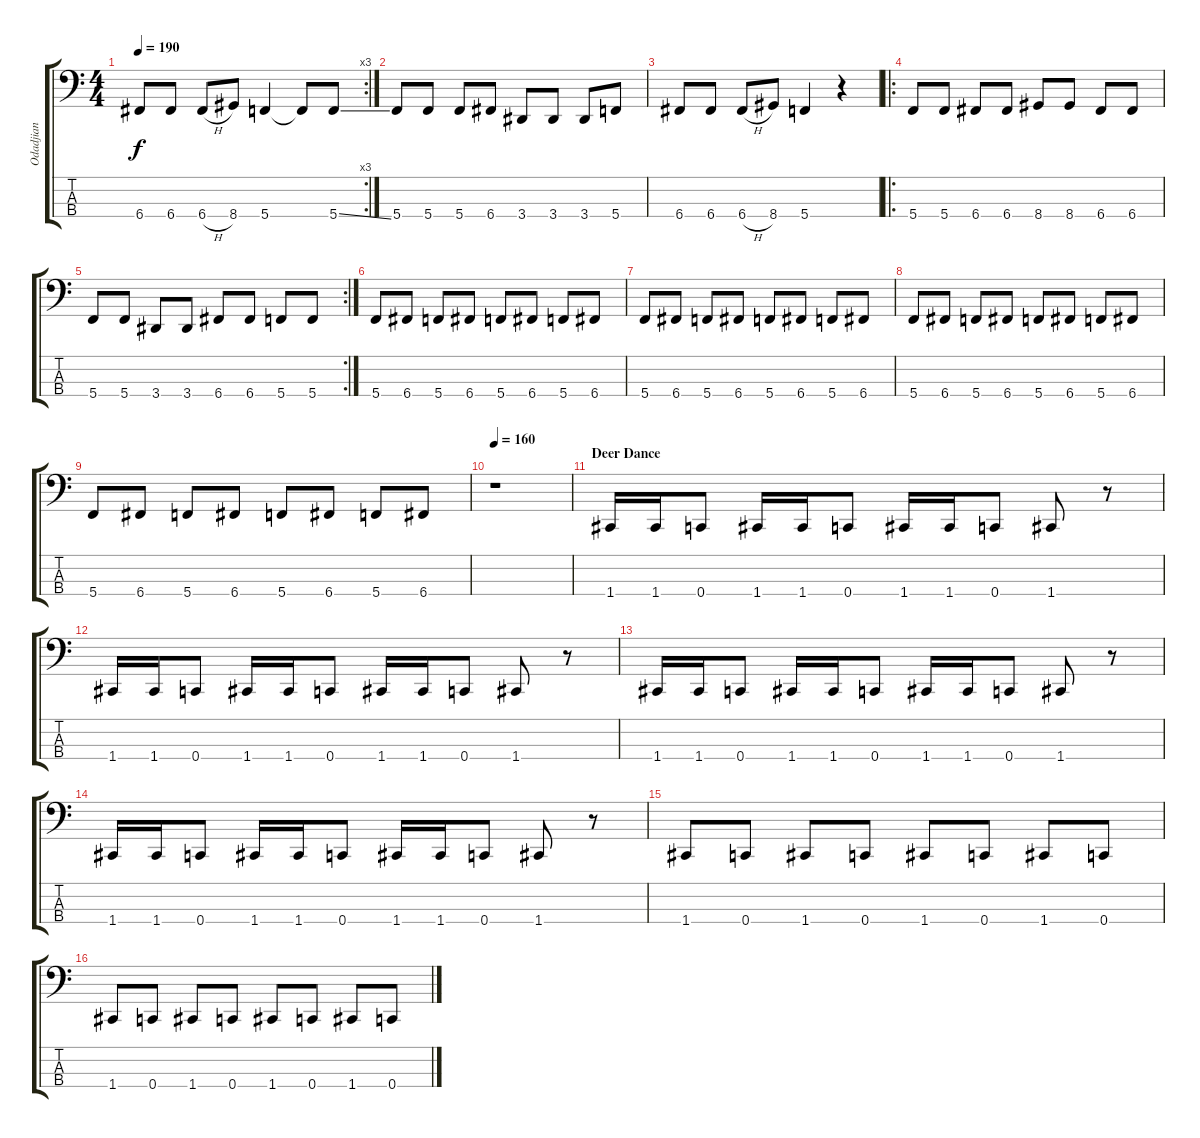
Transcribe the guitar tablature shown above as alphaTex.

\track ("Odadjian" "Odadjian") {instrument electricbasspick}
\staff {score tabs}
\tuning (F2 C2 G1 C1) {hide}
\rc 3
\ts (4 4)
\tempo 190
\clef f4
\ks c
6.4.8{dy f} 6.4.8 6.4{h}.8 8.4.8 5.4.4 5.4{t}.8 5.4{ss}.8 |
5.4.8 5.4.8 5.4.8 6.4.8 3.4.8 3.4.8 3.4.8 5.4.8 |
6.4.8 6.4.8 6.4{h}.8 8.4.8 5.4.4 r.4 |
\ro
5.4.8 5.4.8 6.4.8 6.4.8 8.4.8 8.4.8 6.4.8 6.4.8 |
\rc 2
5.4.8 5.4.8 3.4.8 3.4.8 6.4.8 6.4.8 5.4.8 5.4.8 |
5.4.8 6.4.8 5.4.8 6.4.8 5.4.8 6.4.8 5.4.8 6.4.8 |
5.4.8 6.4.8 5.4.8 6.4.8 5.4.8 6.4.8 5.4.8 6.4.8 |
5.4.8 6.4.8 5.4.8 6.4.8 5.4.8 6.4.8 5.4.8 6.4.8 |
5.4.8 6.4.8 5.4.8 6.4.8 5.4.8 6.4.8 5.4.8 6.4.8 |
\tempo 160
r.1 |
\section ("" "Deer Dance")
1.4.16 1.4.16 0.4.8 1.4.16 1.4.16 0.4.8 1.4.16 1.4.16 0.4.8 1.4.8 r.8 |
1.4.16 1.4.16 0.4.8 1.4.16 1.4.16 0.4.8 1.4.16 1.4.16 0.4.8 1.4.8 r.8 |
1.4.16 1.4.16 0.4.8 1.4.16 1.4.16 0.4.8 1.4.16 1.4.16 0.4.8 1.4.8 r.8 |
1.4.16 1.4.16 0.4.8 1.4.16 1.4.16 0.4.8 1.4.16 1.4.16 0.4.8 1.4.8 r.8 |
1.4.8 0.4.8 1.4.8 0.4.8 1.4.8 0.4.8 1.4.8 0.4.8 |
1.4.8 0.4.8 1.4.8 0.4.8 1.4.8 0.4.8 1.4.8 0.4.8
